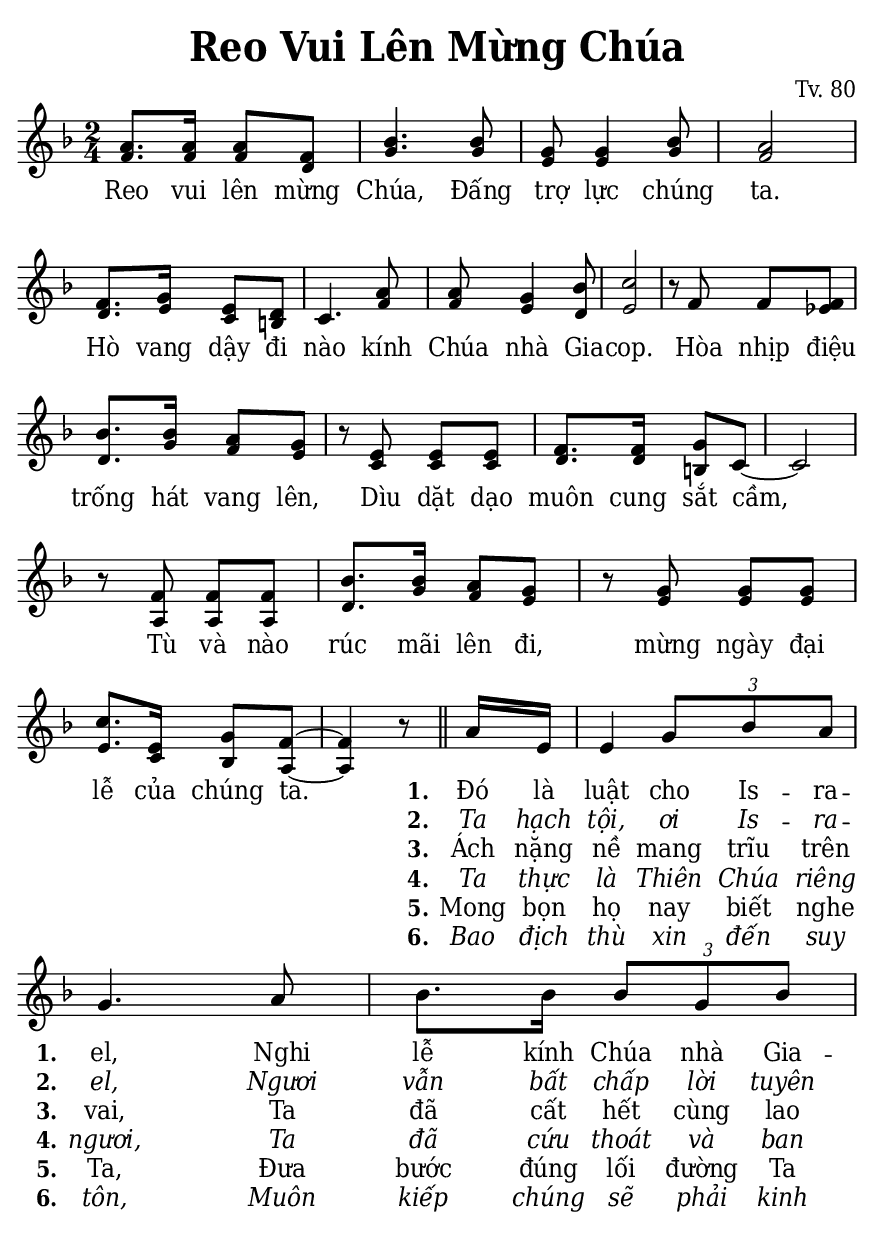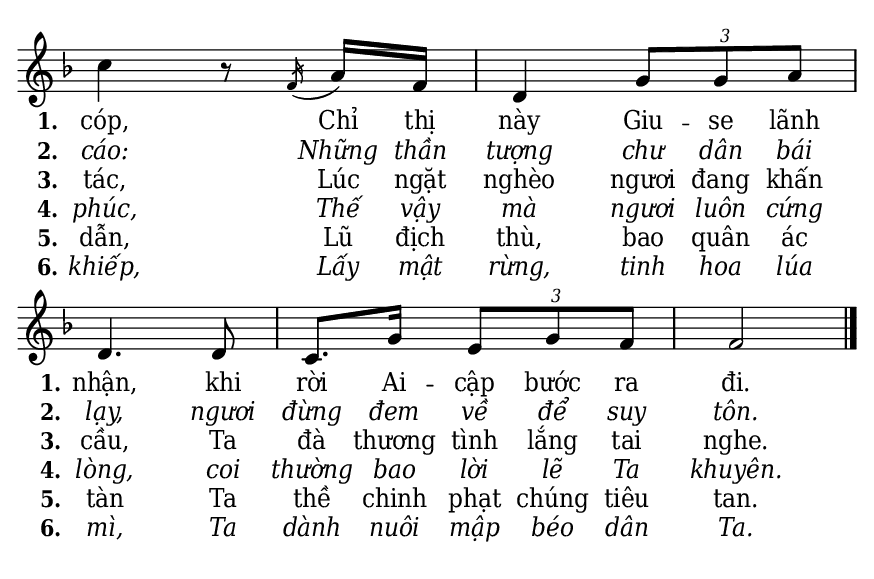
% Cài đặt chung\
\version "2.22.1"
\include "english.ly"

\header {
  title = \markup { \fontsize #1 "Reo Vui Lên Mừng Chúa" }
  composer = "Tv. 80"
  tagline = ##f
}

% Nhạc phiên khúc
nhacPhienKhucSop = \relative c'' {
  a8. a16 a8 f |
  bf4. bf8 |
  g g4 bf8 |
  a2 |
  f8. g16 e8 d |
  c4. a'8 |
  a g4 bf8 |
  c2 |
  r8 f, f f |
  bf8. bf16 a8 g |
  r8 e e e |
  f8. f16 g8 c, ~ |
  c2 |
  r8 f f f |
  bf8. bf16 a8 g |
  r8 g g g |
  c8. e,16 g8 f ~ |
  f4 r8 \bar "||"
  
  a16 e |
  e4 \tuplet 3/2 { g8 bf a } |
  g4. a8 |
  bf8. bf16 \tuplet 3/2 { bf8 g bf } |
  c4 r8 \slashedGrace { f,16 ( } a) f |
  d4 \tuplet 3/2 { g8 g a } |
  d,4. d8 |
  c8. g'16 \tuplet 3/2 { e8 g f } |
  f2 \bar "|."
}

nhacPhienKhucAlto = \relative c' {
  f8. f16 f8 d |
  g4. g8 |
  e e4 g8 |
  f2 |
  d8. e16 c8 b! |
  c4. f8 |
  f e4 d8 |
  e2 |
  r8 f f ef |
  d8. g16 f8 e |
  r8 c c c |
  d8. d16 b!8 c ~ |
  c2 |
  r8 a a a |
  d8. g16 f8 e |
  r8 e e e |
  e8. c16 bf8 a ~ |
  a4 r8
}

% Lời phiên khúc
loiPhienKhucSop = \lyrics {
  %\set stanza = "ĐK:"
  Reo vui lên mừng Chúa,
  Đấng trợ lực chúng ta.
  Hò vang dậy đi nào kính Chúa nhà Gia -- cop.
  Hòa nhịp điệu trống hát vang lên,
  Dìu dặt dạo muôn cung sắt cầm,
  Tù và nào rúc mãi lên đi,
  mừng ngày đại lễ của chúng ta.
  <<
    {
      \set stanza = "1."
      Đó là luật cho Is -- ra -- el,
      Nghi lễ kính Chúa nhà Gia -- cóp,
      Chỉ thị này Giu -- se lãnh nhận,
      khi rời Ai -- cập bước ra đi.
    }
    \new Lyrics {
	    \set associatedVoice = "beSop"
	    \set stanza = "2."
      \override Lyrics.LyricText.font-shape = #'italic
	    Ta hạch tội, ơi Is -- ra -- el,
	    Ngươi vẫn bất chấp lời tuyên cáo:
	    Những thần tượng chư dân bái lạy,
	    ngươi đừng đem về để suy tôn.
    }
    \new Lyrics {
	    \set associatedVoice = "beSop"
	    \set stanza = "3."
	    Ách nặng nề mang trĩu trên vai,
	    Ta đã cất hết cùng lao tác,
	    Lúc ngặt nghèo ngươi đang khấn cầu,
	    Ta đà thương tình lắng tai nghe.
    }
    \new Lyrics {
	    \set associatedVoice = "beSop"
	    \set stanza = "4."
      \override Lyrics.LyricText.font-shape = #'italic
	    Ta thực là Thiên Chúa riêng ngươi,
	    Ta đã cứu thoát và ban phúc,
	    Thế vậy mà ngươi luôn cứng lòng,
	    coi thường bao lời lẽ Ta khuyên.
    }
    \new Lyrics {
	    \set associatedVoice = "beSop"
	    \set stanza = "5."
	    Mong bọn họ nay biết nghe Ta,
	    Đưa bước đúng lối đường Ta dẫn,
	    Lũ địch thù, bao quân ác tàn
	    Ta thề chinh phạt chúng tiêu tan.
    }
    \new Lyrics {
	    \set associatedVoice = "beSop"
	    \set stanza = "6."
      \override Lyrics.LyricText.font-shape = #'italic
	    Bao địch thù xin đến suy tôn,
	    Muôn kiếp chúng sẽ phải kinh khiếp,
	    Lấy mật rừng, tinh hoa lúa mì,
	    Ta dành nuôi mập béo dân Ta.
    }
  >>
}

% Dàn trang
\paper {
  #(set-paper-size "a5")
  top-margin = 3\mm
  bottom-margin = 3\mm
  left-margin = 3\mm
  right-margin = 3\mm
  indent = #0
  #(define fonts
	 (make-pango-font-tree "Deja Vu Serif Condensed"
	 		       "Deja Vu Serif Condensed"
			       "Deja Vu Serif Condensed"
			       (/ 20 20)))
  print-page-number = ##f
}

TongNhip = {
  \key f \major \time 2/4
  \set Timing.beamExceptions = #'()
  \set Timing.baseMoment = #(ly:make-moment 1/4)
}

% mã nguồn cho những chức năng chưa hỗ trợ trong phiên bản lilypond hiện tại
% cung cấp bởi cộng đồng lilypond khi gửi email đến lilypond-user@gnu.org
% Đổi kích thước nốt cho bè phụ
notBePhu =
#(define-music-function (font-size music) (number? ly:music?)
   (for-some-music
     (lambda (m)
       (if (music-is-of-type? m 'rhythmic-event)
           (begin
             (set! (ly:music-property m 'tweaks)
                   (cons `(font-size . ,font-size)
                         (ly:music-property m 'tweaks)))
             #t)
           #f))
     music)
   music)

% in số phiên khúc trên mỗi dòng
#(define (add-grob-definition grob-name grob-entry)
    (set! all-grob-descriptions
          (cons ((@@ (lily) completize-grob-entry)
                 (cons grob-name grob-entry))
                all-grob-descriptions)))

#(add-grob-definition
   'StanzaNumberSpanner
   `((direction . ,LEFT)
     (font-series . bold)
     (padding . 1)
     (side-axis . ,X)
     (stencil . ,ly:text-interface::print)
     (X-offset . ,ly:side-position-interface::x-aligned-side)
     (Y-extent . ,grob::always-Y-extent-from-stencil)
     (meta . ((class . Spanner)
              (interfaces . (font-interface
                             side-position-interface
                             stanza-number-interface
                             text-interface))))))

\layout {
   \context {
     \Global
     \grobdescriptions #all-grob-descriptions
   }
   \context {
     \Score
     \remove Stanza_number_align_engraver
     \consists
       #(lambda (context)
          (let ((texts '())
                (syllables '()))
            (make-engraver
             (acknowledgers
              ((stanza-number-interface engraver grob source-engraver)
                 (set! texts (cons grob texts)))
              ((lyric-syllable-interface engraver grob source-engraver)
                 (set! syllables (cons grob syllables))))
             ((stop-translation-timestep engraver)
                (for-each
                 (lambda (text)
                   (for-each
                    (lambda (syllable)
                      (ly:pointer-group-interface::add-grob text
'side-support-elements syllable))
                    syllables))
                 texts)
                (set! syllables '())))))
   }
   \context {
     \Lyrics
     \remove Stanza_number_engraver
     \consists
       #(lambda (context)
          (let ((text #f)
                (last-stanza #f))
            (make-engraver
             ((process-music engraver)
                (let ((stanza (ly:context-property context 'stanza #f)))
                  (if (and stanza (not (equal? stanza last-stanza)))
                      (let ((column (ly:context-property context
'currentCommandColumn)))
                        (set! last-stanza stanza)
                        (if text
                            (ly:spanner-set-bound! text RIGHT column))

                        (set! text (ly:engraver-make-grob engraver
'StanzaNumberSpanner '()))
                        (ly:grob-set-property! text 'text stanza)
                        (ly:spanner-set-bound! text LEFT column)))))
             ((finalize engraver)
                (if text
                    (let ((column (ly:context-property context
'currentCommandColumn)))
                      (ly:spanner-set-bound! text RIGHT column)))))))
     \override StanzaNumberSpanner.horizon-padding = 10000
   }
}
% kết thúc mã nguồn

\score {
  \new ChoirStaff <<
    \new Staff \with {
        \consists "Merge_rests_engraver"
        printPartCombineTexts = ##f
      }
      <<
      \new Voice \TongNhip \partCombine 
        \nhacPhienKhucSop
        \notBePhu -1 { \nhacPhienKhucAlto }
      \new NullVoice = beSop \nhacPhienKhucSop
      \new Lyrics \lyricsto beSop \loiPhienKhucSop
      >>
  >>
  \layout {
    \override Lyrics.LyricSpace.minimum-distance = #1.5
    \override Score.BarNumber.break-visibility = ##(#f #f #f)
    \override Score.SpacingSpanner.uniform-stretching = ##t
  } 
}
